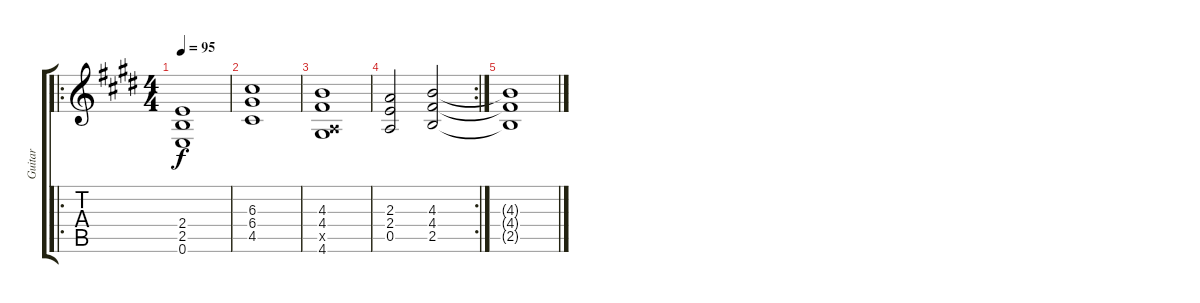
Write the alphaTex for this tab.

\track ("Guitar" "Guitar") {instrument overdrivenguitar}
\staff {score tabs}
\tuning (E4 B3 G3 D3 A2 E2) {hide}
\ro
\ts (4 4)
\tempo 95
\clef g2
\ks e
(2.4 2.5 0.6).1{dy f} |
(6.3 6.4 4.5).1 |
(4.3 4.4 0.5{x} 4.6).1 |
\rc 2
(2.3 2.4 0.5).2 (4.3 4.4 2.5).2 |
(4.3{t} 4.4{t} 2.5{t}).1
